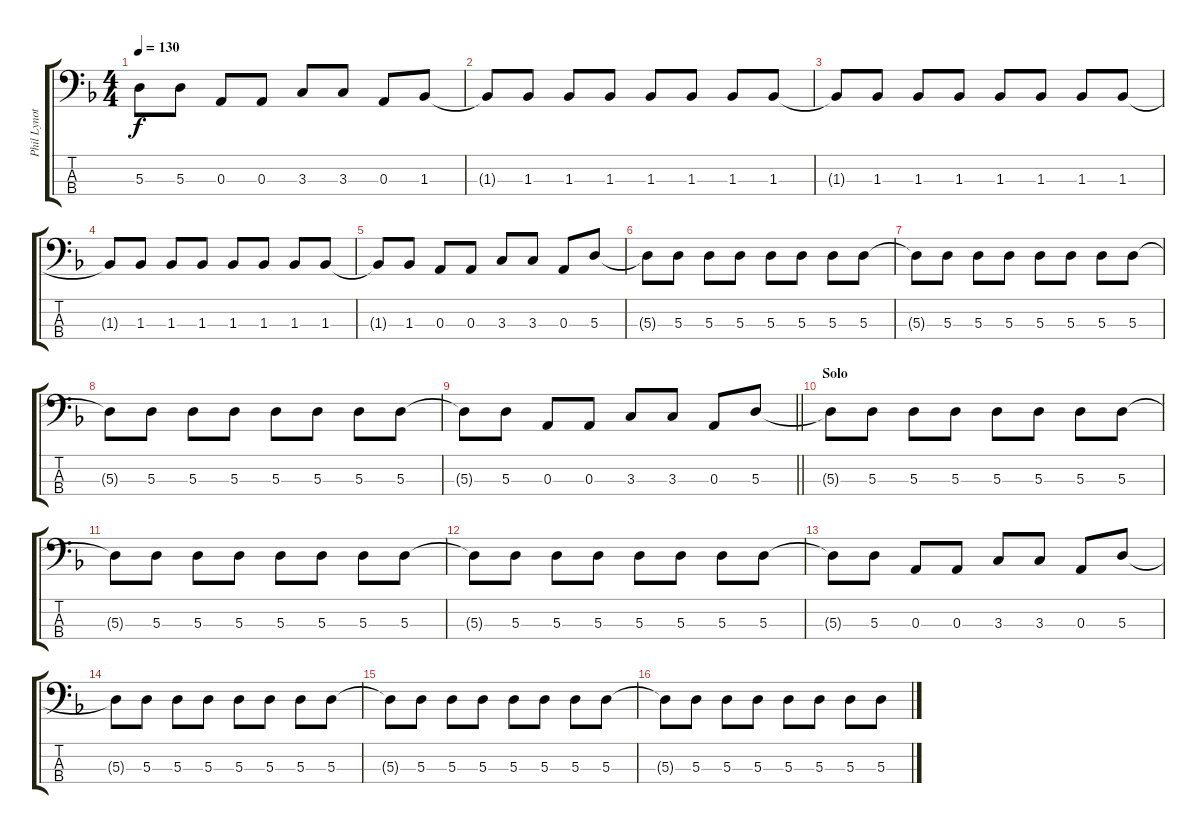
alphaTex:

\track ("Phil Lynott" "Phil Lynot") {instrument electricbasspick}
\staff {score tabs}
\tuning (G2 D2 A1 E1) {hide}
\ts (4 4)
\tempo 130
\clef f4
\ks dminor
5.3{t}.8{dy f} 5.3.8 0.3.8 0.3.8 3.3.8 3.3.8 0.3.8 1.3.8 |
1.3{t}.8 1.3.8 1.3.8 1.3.8 1.3.8 1.3.8 1.3.8 1.3.8 |
1.3{t}.8 1.3.8 1.3.8 1.3.8 1.3.8 1.3.8 1.3.8 1.3.8 |
1.3{t}.8 1.3.8 1.3.8 1.3.8 1.3.8 1.3.8 1.3.8 1.3.8 |
1.3{t}.8 1.3.8 0.3.8 0.3.8 3.3.8 3.3.8 0.3.8 5.3.8 |
5.3{t}.8 5.3.8 5.3.8 5.3.8 5.3.8 5.3.8 5.3.8 5.3.8 |
5.3{t}.8 5.3.8 5.3.8 5.3.8 5.3.8 5.3.8 5.3.8 5.3.8 |
5.3{t}.8 5.3.8 5.3.8 5.3.8 5.3.8 5.3.8 5.3.8 5.3.8 |
\barLineRight lightlight
5.3{t}.8 5.3.8 0.3.8 0.3.8 3.3.8 3.3.8 0.3.8 5.3.8 |
\section ("" "Solo")
5.3{t}.8 5.3.8 5.3.8 5.3.8 5.3.8 5.3.8 5.3.8 5.3.8 |
5.3{t}.8 5.3.8 5.3.8 5.3.8 5.3.8 5.3.8 5.3.8 5.3.8 |
5.3{t}.8 5.3.8 5.3.8 5.3.8 5.3.8 5.3.8 5.3.8 5.3.8 |
5.3{t}.8 5.3.8 0.3.8 0.3.8 3.3.8 3.3.8 0.3.8 5.3.8 |
5.3{t}.8 5.3.8 5.3.8 5.3.8 5.3.8 5.3.8 5.3.8 5.3.8 |
5.3{t}.8 5.3.8 5.3.8 5.3.8 5.3.8 5.3.8 5.3.8 5.3.8 |
5.3{t}.8 5.3.8 5.3.8 5.3.8 5.3.8 5.3.8 5.3.8 5.3.8
